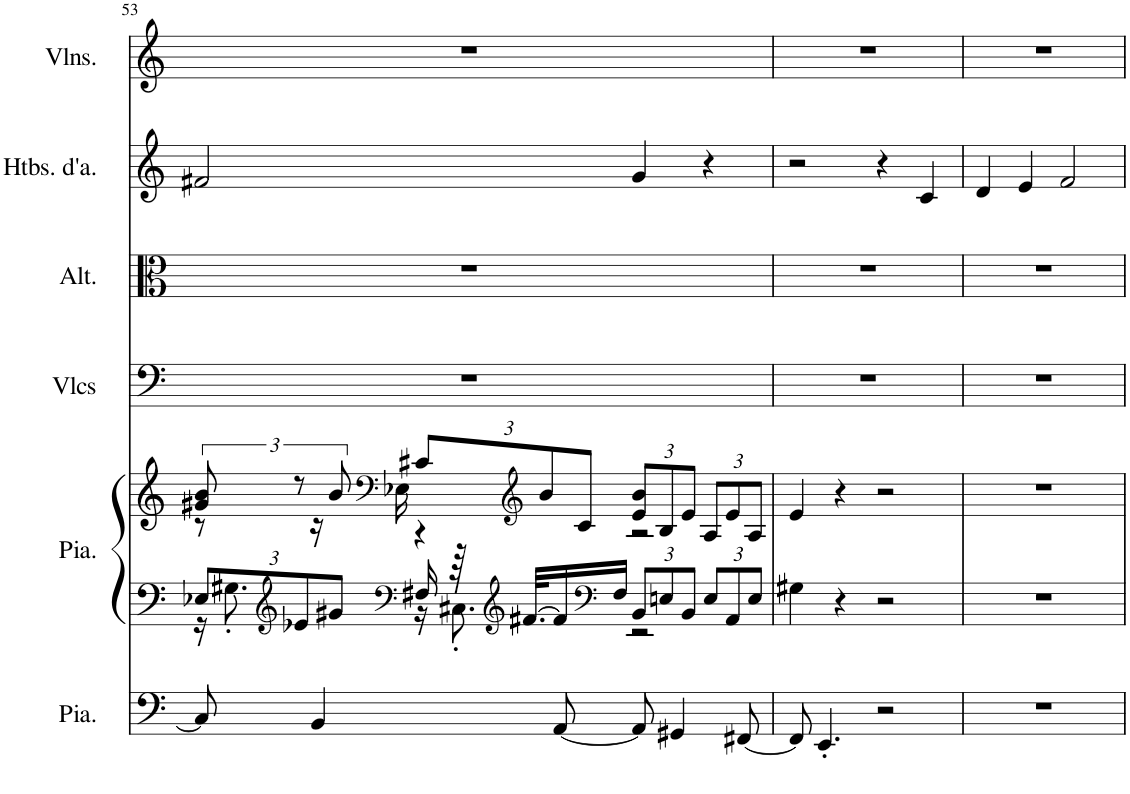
**kern	**kern	**kern	**kern	**kern	**kern	**kern
*part6	*part5	*part5	*part4	*part3	*part2	*part1
*staff7	*staff6	*staff5	*staff4	*staff3	*staff2	*staff1
*I"Piano, Pedals	*I"Piano, Organ	*	*I"Violoncelles, Bass	*I"Altos, Tenor	*I"Hautbois d'amour, Alto	*I"Violons, Soprano
*I'Pia.	*I'Pia.	*	*I'Vlcs	*I'Alt.	*I'Htbs. d'a.	*I'Vlns.
!!LO:PB:g=z
*clefF4	*clefF4	*clefG2	*clefF4	*clefC3	*clefG2	*clefG2
*	*	*	*	*	*Trd2c3	*
*k[]	*k[]	*k[]	*k[]	*k[]	*k[]	*k[]
*M4/4	*M4/4	*M4/4	*M4/4	*M4/4	*M4/4	*M4/4
*	*Xbrackettup	*	*	*	*	*
=53	=53	=53	=53	=53	=53	=53
*	*^	*^	*	*	*	*
8C#/]	12E-X/L	16r	12g#X/ 12b/	8r	1r	1r	2f#X/	1r
.	.	8.G#X'\	.	.	.	.	.	.
*	*clefG2	*	*	*	*	*	*	*
.	12e-X/	.	12r	.	.	.	.	.
4BB/	.	.	.	16r	.	.	.	.
.	12g#X/J	.	12b/	.	.	.	.	.
*	*	*	*clefF4	*	*	*	*	*
.	.	.	.	16E-X\	.	.	.	.
*	*clefF4	*	*	*	*	*	*	*
*	*	*	*Xbrackettup	*	*	*	*	*
.	16F#X/	16r	12c#X/L	4r	.	.	.	.
.	64r	8.C#X'\	.	.	.	.	.	.
*	*clefG2	*	*	*	*	*	*	*
.	[32.f#X/KLL	.	.	.	.	.	.	.
*	*	*	*clefG2	*	*	*	*	*
.	.	.	12b/	.	.	.	.	.
[8AA/	16f#/]	.	.	.	.	.	.	.
.	.	.	12c#/J	.	.	.	.	.
*	*clefF4	*	*	*	*	*	*	*
.	16F#/JJ	.	.	.	.	.	.	.
8AA/]	12BB/L	2r	12e/ 12b/L	2r	.	.	4g/	.
.	12En/	.	12B/	.	.	.	.	.
4GG#X/	.	.	.	.	.	.	.	.
.	12BB/J	.	12e/J	.	.	.	.	.
.	12E/L	.	12A/L	.	.	.	4r	.
.	12AA/	.	12e/	.	.	.	.	.
[8FF#X/	.	.	.	.	.	.	.	.
.	12E/J	.	12A/J	.	.	.	.	.
*	*v	*v	*	*	*	*	*	*
*	*	*v	*v	*	*	*	*
=54	=54	=54	=54	=54	=54	=54
8FF#/]	4G#X\	4e/	1r	1r	2r	1r
4.EE'/	.	.	.	.	.	.
.	4r	4r	.	.	.	.
2r	2r	2r	.	.	4r	.
.	.	.	.	.	4c/	.
=55	=55	=55	=55	=55	=55	=55
1r	1r	1r	1r	1r	4d/	1r
.	.	.	.	.	4e/	.
.	.	.	.	.	2f/	.
=	=	=	=	=	=	=
*-	*-	*-	*-	*-	*-	*-
